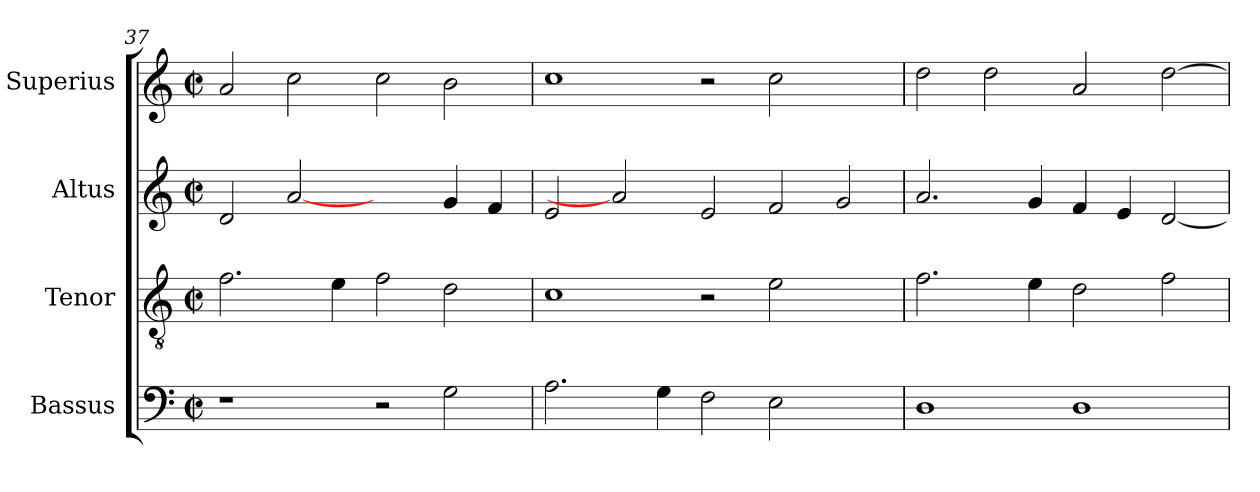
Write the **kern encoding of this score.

**kern	**kern	**kern	**kern
*part4	*part3	*part2	*part1
*staff4	*staff3	*staff2	*staff1
*I"Bassus	*I"Tenor	*I"Altus	*I"Superius
*I'B.	*I'T.	*I'A.	*I'S.
!!LO:LB:g=z
*clefF4	*clefGv2	*clefG2	*clefG2
*	*ITrd7c12	*	*
*k[]	*k[]	*k[]	*k[]
*C:	*C:	*C:	*C:
*M2/2	*M2/2	*M2/2	*M2/2
*met(c|)	*met(c|)	*met(c|)	*met(c|)
=37	=37	=37	=37
1r	2.Fi\	2di/	2ai/
.	.	[2ai	2cci\
.	4Ei\	.	.
2r	2Fi\	2ryy	2cci\
2Gi\	2Di\	4gi/	2bi\
.	.	4fi/	.
=38	=38	=38	=38
2.Ai\	1Ci	2ei/	1cci
.	.	2ai]	.
4Gi\	.	.	.
2Fi\	2r	2ei/	2r
2Ei\	2Ei\	2fi/	2cci\
2ryy	2ryy	2gi/	2ryy
=39	=39	=39	=39
1Di	2.Fi\	2.ai/	2ddi\
.	.	.	2ddi\
.	4Ei\	4gi/	.
1Di	2Di\	4fi/	2ai/
.	.	4ei/	.
.	2Fi\	[<2di/	[>2ddi\
=	=	=	=
*-	*-	*-	*-
